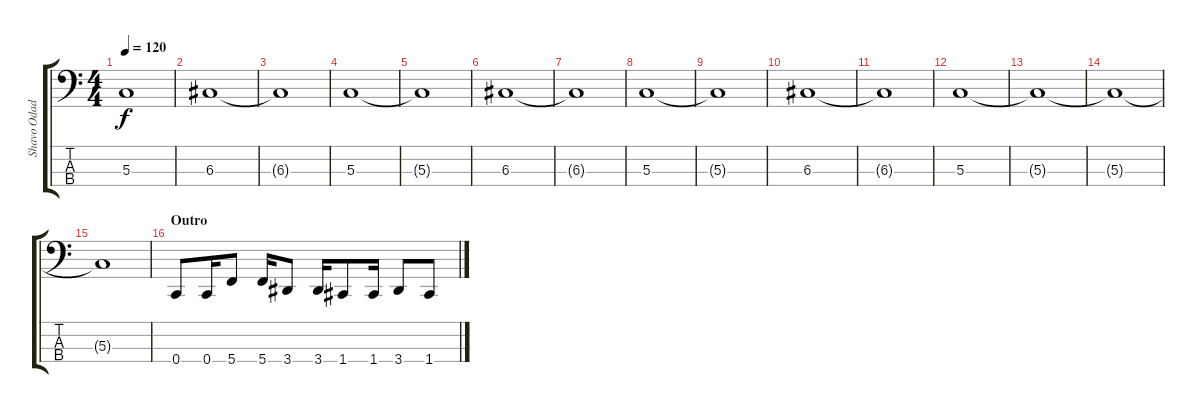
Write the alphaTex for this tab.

\track ("Shavo Odadjian" "Shavo Odad") {instrument electricbassfinger}
\staff {score tabs}
\tuning (F2 C2 G1 C1) {hide}
\ts (4 4)
\tempo 120
\clef f4
\ks c
5.3{t}.1{dy f} |
6.3.1 |
6.3{t}.1 |
5.3.1 |
5.3{t}.1 |
6.3.1 |
6.3{t}.1 |
5.3.1 |
5.3{t}.1 |
6.3.1 |
6.3{t}.1 |
5.3.1 |
5.3{t}.1 |
5.3{t}.1 |
5.3{t}.1 |
\section ("" "Outro")
0.4.8 0.4.16 5.4.8 5.4.16 3.4.8 3.4.16 1.4.8 1.4.16 3.4.8 1.4.8
